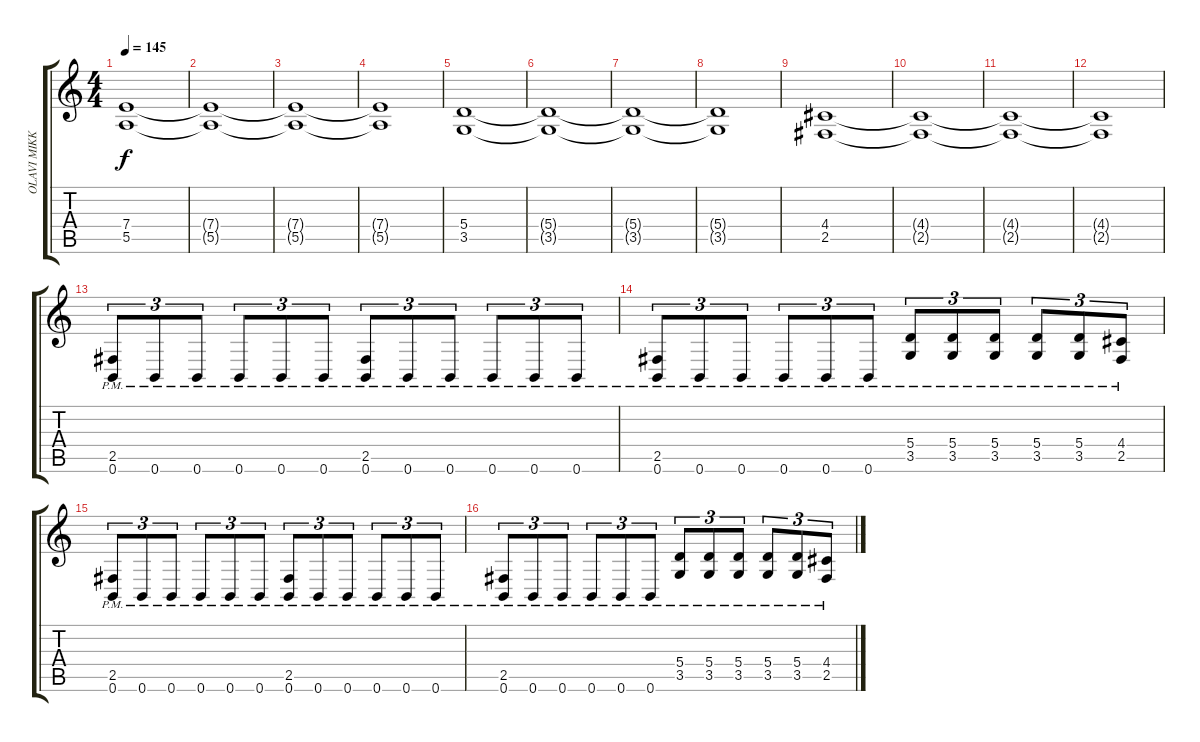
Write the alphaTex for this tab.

\track ("OLAVI MIKKONEN" "OLAVI MIKK") {instrument distortionguitar}
\staff {score tabs}
\tuning (B3 Gb3 D3 A2 E2 B1) {hide}
\ts (4 4)
\tempo 145
\clef g2
\ks c
(7.4 5.5).1{dy f} |
(7.4{t} 5.5{t}).1 |
(7.4{t} 5.5{t}).1 |
(7.4{t} 5.5{t}).1 |
(5.4 3.5).1 |
(5.4{t} 3.5{t}).1 |
(5.4{t} 3.5{t}).1 |
(5.4{t} 3.5{t}).1 |
(4.4 2.5).1 |
(4.4{t} 2.5{t}).1 |
(4.4{t} 2.5{t}).1 |
(4.4{t} 2.5{t}).1 |
(2.5{pm} 0.6{pm}).8{tu (3 2)} 0.6{pm}.8{tu (3 2)} 0.6{pm}.8{tu (3 2)} 0.6{pm}.8{tu (3 2)} 0.6{pm}.8{tu (3 2)} 0.6{pm}.8{tu (3 2)} (2.5{pm} 0.6{pm}).8{tu (3 2)} 0.6{pm}.8{tu (3 2)} 0.6{pm}.8{tu (3 2)} 0.6{pm}.8{tu (3 2)} 0.6{pm}.8{tu (3 2)} 0.6{pm}.8{tu (3 2)} |
(2.5{pm} 0.6{pm}).8{tu (3 2)} 0.6{pm}.8{tu (3 2)} 0.6{pm}.8{tu (3 2)} 0.6{pm}.8{tu (3 2)} 0.6{pm}.8{tu (3 2)} 0.6{pm}.8{tu (3 2)} (5.4{pm} 3.5{pm}).8{tu (3 2)} (5.4{pm} 3.5{pm}).8{tu (3 2)} (5.4{pm} 3.5{pm}).8{tu (3 2)} (5.4{pm} 3.5{pm}).8{tu (3 2)} (5.4{pm} 3.5{pm}).8{tu (3 2)} (4.4{pm} 2.5{pm}).8{tu (3 2)} |
(2.5{pm} 0.6{pm}).8{tu (3 2)} 0.6{pm}.8{tu (3 2)} 0.6{pm}.8{tu (3 2)} 0.6{pm}.8{tu (3 2)} 0.6{pm}.8{tu (3 2)} 0.6{pm}.8{tu (3 2)} (2.5{pm} 0.6{pm}).8{tu (3 2)} 0.6{pm}.8{tu (3 2)} 0.6{pm}.8{tu (3 2)} 0.6{pm}.8{tu (3 2)} 0.6{pm}.8{tu (3 2)} 0.6{pm}.8{tu (3 2)} |
(2.5{pm} 0.6{pm}).8{tu (3 2)} 0.6{pm}.8{tu (3 2)} 0.6{pm}.8{tu (3 2)} 0.6{pm}.8{tu (3 2)} 0.6{pm}.8{tu (3 2)} 0.6{pm}.8{tu (3 2)} (5.4{pm} 3.5{pm}).8{tu (3 2)} (5.4{pm} 3.5{pm}).8{tu (3 2)} (5.4{pm} 3.5{pm}).8{tu (3 2)} (5.4{pm} 3.5{pm}).8{tu (3 2)} (5.4{pm} 3.5{pm}).8{tu (3 2)} (4.4{pm} 2.5{pm}).8{tu (3 2)}
